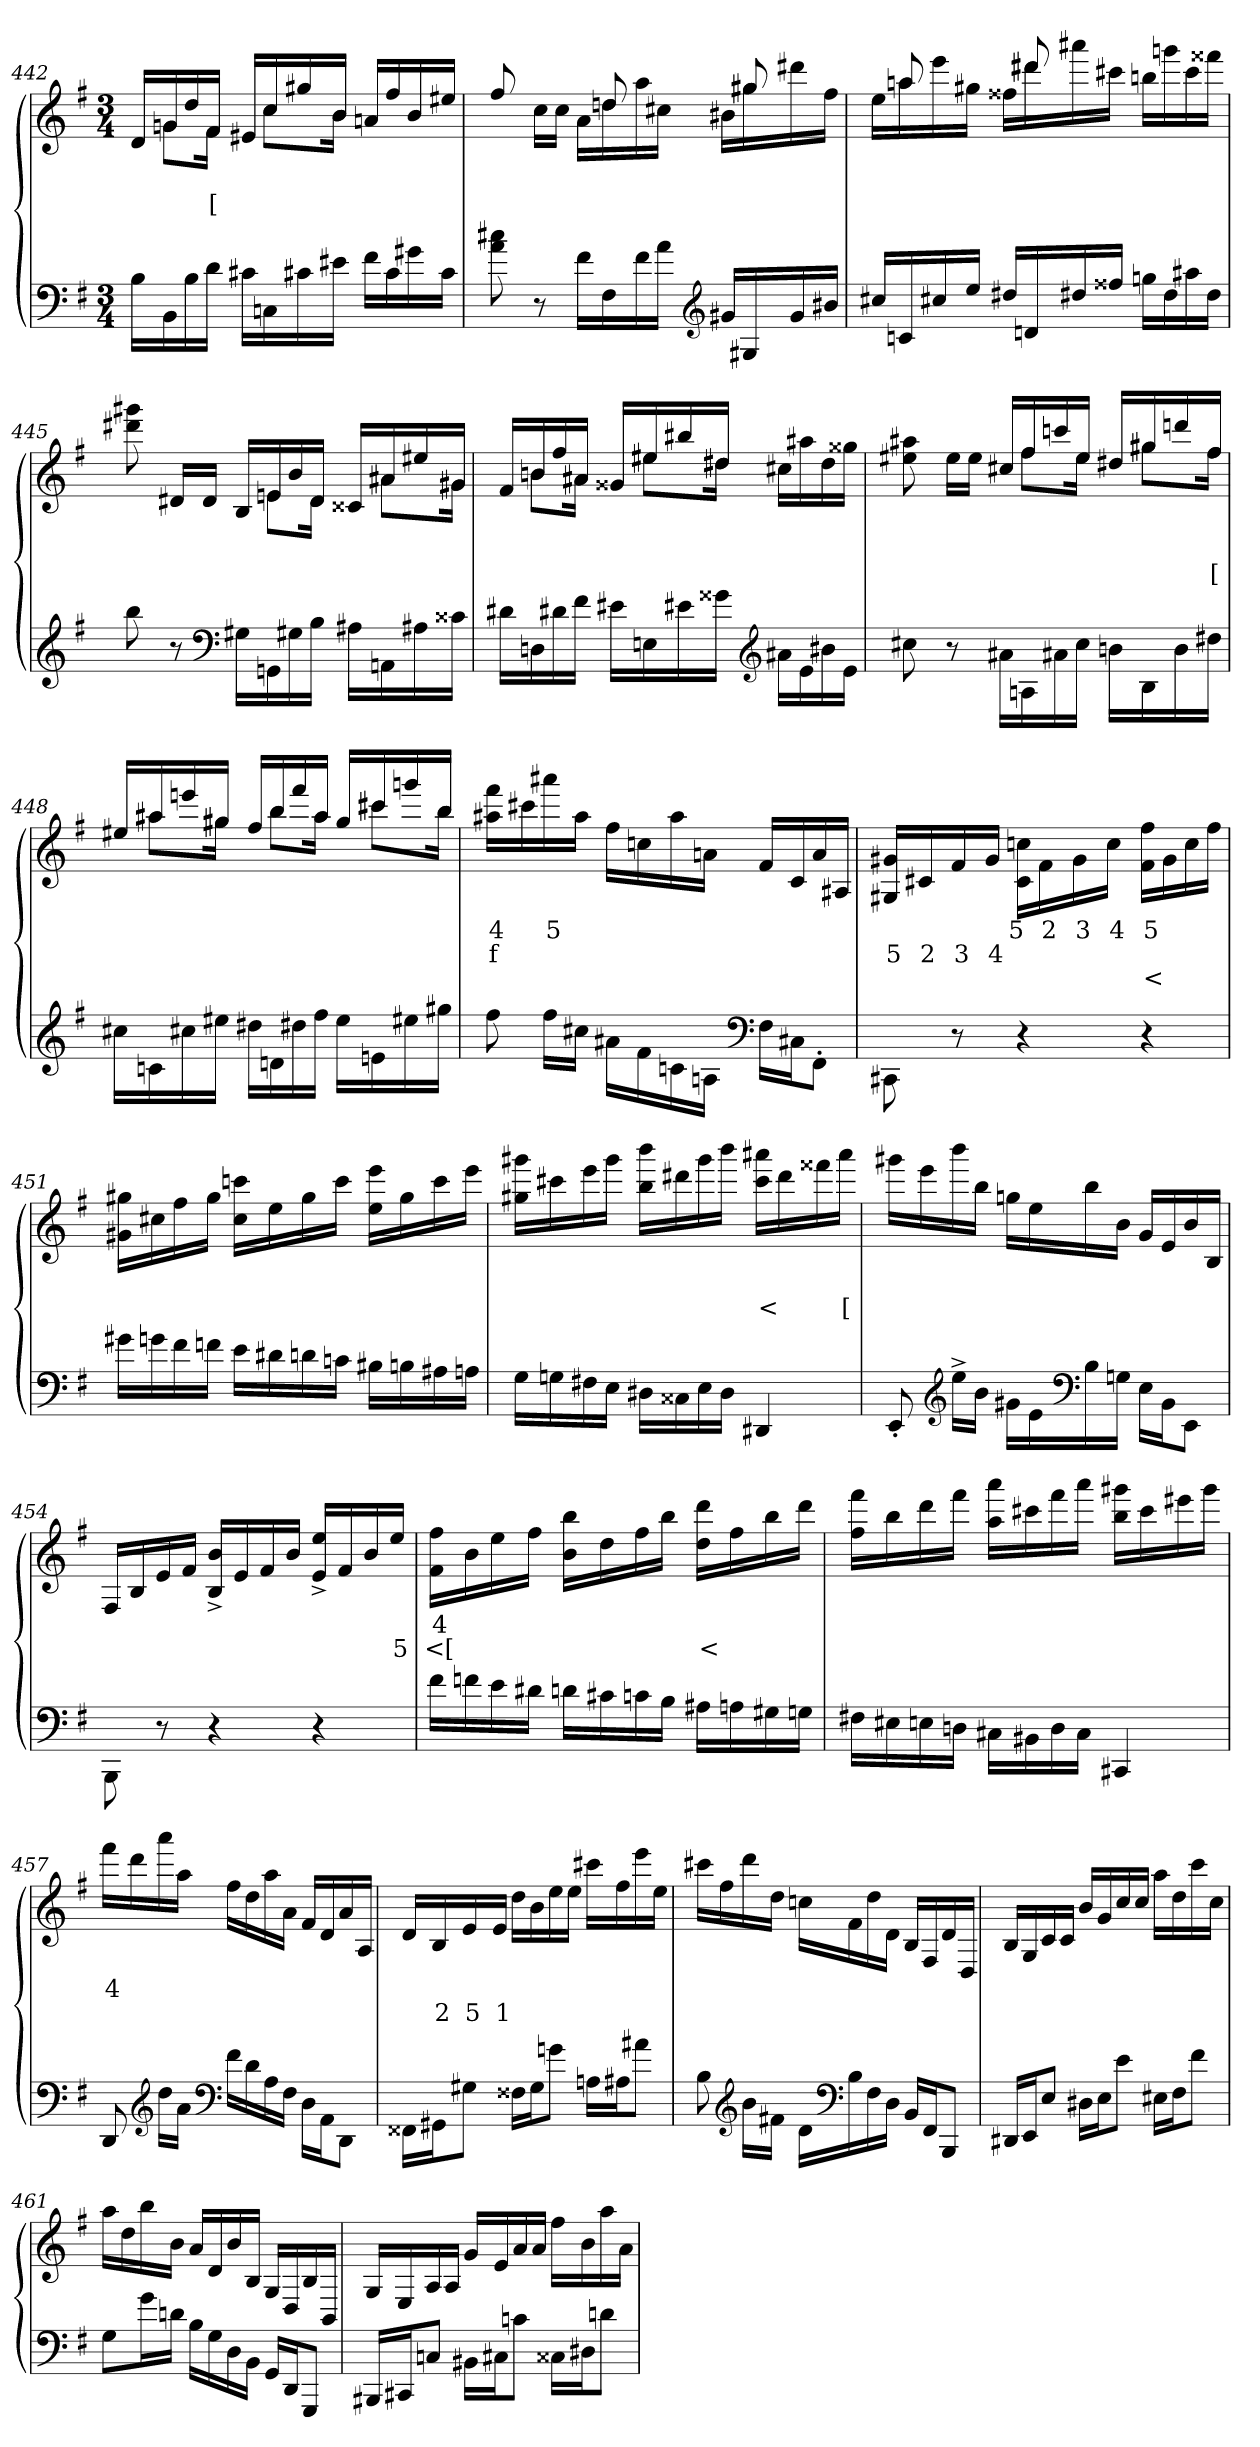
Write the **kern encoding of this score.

**kern	**kern	**text	**text	**text
*part2	*part1	*part1	*part1	*part1
*staff2	*staff1	*staff1	*staff1	*staff1
*clefF4	*clefG2	*	*	*
*k[f#]	*k[f#]	*	*	*
*M3/4	*M3/4	*	*	*
=442	=442	=442	=442	=442
*	*^	*	*	*
16BLL	16d/LL	16ryy	.	.	.
16BB	16g	8gn\L	.	.	.
16B	16dd	.	.	.	.
16dJJ	16f#JJ	16f#Jk	.	[	.
16c#XLL	16e#XLL	16ryy	.	.	.
16Cn	16cc	8ccL	.	.	.
16c#X	16gg#X	.	.	.	.
16e#XJJ	16bJJ	16bJk	.	.	.
16f#\LL	16an/LL	4ryy	.	.	.
16c#	16ff#	.	.	.	.
16g#X	16b	.	.	.	.
16c#JJ	16ee#JJ	.	.	.	.
=443	=443	=443	=443	=443	=443
8cc#X 8a	8ff#/	16ryy	.	.	.
*	*v	*v	*	*	*
8r	16cc\LL	.	.	.
.	16ccJJ	.	.	.
16f#LL	16a\LL	.	.	.
*	*^	*	*	*
16F#	16dd	8ddn/	.	.	.
16f#	16aa	.	.	.	.
16aJJ	16cc#XJJ	8ryy	.	.	.
*clefG2	*	*	*	*	*
16g#XLL	16b#X\LL	.	.	.	.
16G#	16gg#X	8gg#/	.	.	.
16g#	16ddd#X	.	.	.	.
16b#XJJ	16ff#JJ	16ryy	.	.	.
=444	=444	=444	=444	=444	=444
16cc#XLL	16ee\LL	16ryy	.	.	.
16cn	16aa	8aan/	.	.	.
16cc#X	16eee	.	.	.	.
16eeJJ	16gg#XJJ	8ryy	.	.	.
16dd#X/LL	16ff##X\LL	.	.	.	.
16dn	16ddd#X	8ddd#/	.	.	.
16dd#X	16aaa#X	.	.	.	.
16ff##XJJ	16ccc#XJJ	4ryy	.	.	.
16ggnLL	16bbn\LL	.	.	.	.
16dd#	16gggn	.	.	.	.
16aa#X	16ccc#	.	.	.	.
16dd#JJ	16fff##JJ	16ryy	.	.	.
=445	=445	=445	=445	=445	=445
8bb	8ggg#X 8ddd#X	16ryy	.	.	.
*	*v	*v	*	*	*
8r	16d#LL	.	.	.
.	16d#JJ	.	.	.
*clefF4	*	*	*	*
16G#XLL	16B/LL	.	.	.
*	*^	*	*	*
16GGn	16e	8en\L	.	.	.
16G#X	16b	.	.	.	.
16BJJ	16d#JJ	16d#Jk	.	.	.
16A#XLL	16c##X/LL	16ryy	.	.	.
16AAn	16a#X	8a#\L	.	.	.
16A#X	16ee#X	.	.	.	.
16c##XJJ	16g#JJ	16g#Jk	.	.	.
=446	=446	=446	=446	=446	=446
16d#XLL	16f#LL	16ryy	.	.	.
16Dn	16b	8bnL	.	.	.
16d#X	16ff#	.	.	.	.
16f#JJ	16a#XJJ	16a#Jk	.	.	.
16e#XLL	16g##XLL	16ryy	.	.	.
16En	16ee#X	8ee#L	.	.	.
16e#X	16bb#X	.	.	.	.
16g##XJJ	16dd#XJJ	16dd#Jk	.	.	.
*clefG2	*	*	*	*	*
16a#X\LL	16cc#XLL	4ryy	.	.	.
16e#	16aa#	.	.	.	.
16b#X	16dd#	.	.	.	.
16e#JJ	16gg##JJ	.	.	.	.
=447	=447	=447	=447	=447	=447
8cc#X	8aa#X 8ee#X	16ryy	.	.	.
*	*v	*v	*	*	*
8r	16ee#LL	.	.	.
.	16ee#JJ	.	.	.
16a#X\LL	16cc#XLL	.	.	.
*	*^	*	*	*
16An	16ff#	8ff#L	.	.	.
16a#X	16cccn	.	.	.	.
16cc#JJ	16ee#JJ	16ee#Jk	.	.	.
16bn\LL	16dd#XLL	16ryy	.	.	.
16B	16gg#X	8gg#L	.	.	.
16b	16dddn	.	.	.	.
16dd#XJJ	16ff#JJ	16ff#Jk	.	[	.
=448	=448	=448	=448	=448	=448
16cc#X\LL	16ee#XLL	16ryy	.	.	.
16cn	16aa#X	8aa#L	.	.	.
16cc#X	16eeen	.	.	.	.
16ee#XJJ	16gg#XJJ	16gg#XJk	.	.	.
16dd#X\LL	16ff#LL	16ryy	.	.	.
16dn	16bb	8bbL	.	.	.
16dd#X	16fff#	.	.	.	.
16ff#JJ	16aa#JJ	16aa#Jk	.	.	.
16ee#\LL	16gg#LL	16ryy	.	.	.
16en	16ccc#X	8ccc#L	.	.	.
16ee#X	16gggn	.	.	.	.
16gg#XJJ	16bbJJ	16bbJk	.	.	.
*	*v	*v	*	*	*
=449	=449	=449	=449	=449
8ff#	16fff# 16aa#XLL	4	f	.
.	16ccc#X	.	.	.
16ff#LL	16aaa#	5	.	.
16cc#XJJ	16aa#JJ	.	.	.
16a#X\LL	16ff#LL	.	.	.
16f#	16ccn	.	.	.
16cn	16aa#	.	.	.
16AnJJ	16anJJ	.	.	.
*clefF4	*	*	*	*
16F#\LL	16f#LL	.	.	.
16C#XJ	16c	.	.	.
8FF#'>J	16a	.	.	.
.	16A#XJJ	.	.	.
=450	=450	=450	=450	=450
8CC#X\	16g#X 16G#XLL	.	5	.
.	16c#X	.	2	.
8r	16f#	.	3	.
.	16g#JJ	.	4	.
4r	16ccn 16c#\LL	5	.	.
.	16f#	2	.	.
.	16g#	3	.	.
.	16ccJJ	4	.	.
4r	16ff# 16f#\LL	5	.	<
.	16g#	.	.	.
.	16cc	.	.	.
.	16ff#JJ	.	.	.
=451	=451	=451	=451	=451
16g#XLL	16gg#X 16g#XLL	.	.	.
16gn	16cc#X	.	.	.
16f#	16ff#	.	.	.
16fnJJ	16gg#JJ	.	.	.
16eLL	16cccn 16cc#LL	.	.	.
16d#X	16ee	.	.	.
16dn	16gg#	.	.	.
16cnJJ	16cccJJ	.	.	.
16B#XLL	16eee 16eeLL	.	.	.
16Bn	16gg#	.	.	.
16A#X	16ccc	.	.	.
16AnJJ	16eeeJJ	.	.	.
=452	=452	=452	=452	=452
16GLL	16ggg#X 16gg#XLL	.	.	.
16Gn	16ccc#X	.	.	.
16F#X	16eee	.	.	.
16EJJ	16ggg#JJ	.	.	.
16D#XLL	16bbb 16bbLL	.	.	.
16C##X	16ddd#X	.	.	.
16E	16ggg#	.	.	.
16D#JJ	16bbbJJ	.	.	.
4DD#	16aaa#X 16ccc#LL	.	<	.
.	16ddd#	.	.	.
.	16fff##X	.	.	.
.	16aaa#JJ	.	[	.
=453	=453	=453	=453	=453
8EE'>	16ggg#XLL	.	.	.
.	16eee	.	.	.
*clefG2	*	*	*	*
16ee^>LL	16bbb	.	.	.
16bJJ	16bbJJ	.	.	.
16g#X\LL	16ggnLL	.	.	.
16e	16ee	.	.	.
*clefF4	*	*	*	*
16B	16bb	.	.	.
16GnJJ	16bJJ	.	.	.
16E\LL	16gLL	.	.	.
16BBJ	16e	.	.	.
8EEJ	16b	.	.	.
.	16BJJ	.	.	.
=454	=454	=454	=454	=454
8BBB\	16F#LL	.	.	.
.	16B	.	.	.
8r	16e	.	.	.
.	16f#JJ	.	.	.
4r	16b^> 16B^>LL	.	.	.
.	16e	.	.	.
.	16f#	.	.	.
.	16bJJ	.	.	.
4r	16ee^> 16e^>LL	.	.	.
.	16f#	.	.	.
.	16b	.	.	.
.	16eeJJ	.	5	.
=455	=455	=455	=455	=455
16f#LL	16ff# 16f#LL	4	<[	.
16fn	16b	.	.	.
16e	16ee	.	.	.
16d#XJJ	16ff#JJ	.	.	.
16dnLL	16bb 16bLL	.	.	.
16c#X	16dd	.	.	.
16cn	16ff#	.	.	.
16BJJ	16bbJJ	.	.	.
16A#XLL	16ddd 16ddLL	.	<	.
16An	16ff#	.	.	.
16G#X	16bb	.	.	.
16GnJJ	16dddJJ	.	.	.
=456	=456	=456	=456	=456
16F#XLL	16fff# 16ff#LL	.	.	.
16E#X	16bb	.	.	.
16En	16ddd	.	.	.
16DnJJ	16fff#JJ	.	.	.
16C#X\LL	16aaa 16aaLL	.	.	.
16BB#X	16ccc#X	.	.	.
16D	16fff#	.	.	.
16C#JJ	16aaaJJ	.	.	.
4CC#	16ggg#X 16bbLL	.	.	.
.	16ccc#	.	.	.
.	16eee#X	.	.	.
.	16ggg#JJ	.	.	.
=457	=457	=457	=457	=457
8DD	16fff#LL	4	.	.
.	16ddd	.	.	.
*clefG2	*	*	*	*
16ddLL	16aaa	.	.	.
16aJJ	16aaJJ	.	.	.
*clefF4	*	*	*	*
16f#LL	16ff#LL	.	.	.
16d	16dd	.	.	.
16A	16aa	.	.	.
16F#JJ	16aJJ	.	.	.
16D\LL	16f#LL	.	.	.
16AAJ	16d	.	.	.
8DDJ	16a	.	.	.
.	16AJJ	.	.	.
=458	=458	=458	=458	=458
16FF##X\LL	16dLL	.	.	.
16GG#XJ	16B	.	2	.
8G#J	16e	.	5	.
.	16eJJ	.	1	.
16F##\LL	16ddLL	.	.	.
16G#J	16b	.	.	.
8gnJ	16ee	.	.	.
.	16eeJJ	.	.	.
16An\LL	16ccc#XLL	.	.	.
16A#XJ	16ff#	.	.	.
8a#J	16eee	.	.	.
.	16eeJJ	.	.	.
=459	=459	=459	=459	=459
8B	16ccc#XLL	.	.	.
.	16ff#	.	.	.
*clefG2	*	*	*	*
16b\LL	16ddd	.	.	.
16f#XJJ	16ddJJ	.	.	.
16dLL	16ccn\LL	.	.	.
*clefF4	*	*	*	*
16B	16f#	.	.	.
16F#	16dd	.	.	.
16DJJ	16dJJ	.	.	.
16BBLL	16BLL	.	.	.
16FF#J	16F#	.	.	.
8BBBJ	16d	.	.	.
.	16DJJ	.	.	.
=460	=460	=460	=460	=460
16DD#XLL	16BLL	.	.	.
16EEJ	16G	.	.	.
8EJ	16c	.	.	.
.	16cJJ	.	.	.
16D#LL	16b/LL	.	.	.
16EJ	16g	.	.	.
8eJ	16cc	.	.	.
.	16ccJJ	.	.	.
16E#XLL	16aaLL	.	.	.
16F#J	16dd	.	.	.
8f#J	16ccc	.	.	.
.	16ccJJ	.	.	.
=461	=461	=461	=461	=461
8GL	16aaLL	.	.	.
.	16dd	.	.	.
16gL	16bb	.	.	.
16dnJJ	16bJJ	.	.	.
16BLL	16aLL	.	.	.
16G	16d	.	.	.
16D	16b	.	.	.
16BBJJ	16BJJ	.	.	.
16GGLL	16GLL	.	.	.
16DDJ	16D	.	.	.
8GGGJ	16B	.	.	.
.	16BBJJ	.	.	.
=462	=462	=462	=462	=462
16BBB#XLL	16GLL	.	.	.
16CC#XJ	16E	.	.	.
8CnJ	16A	.	.	.
.	16AJJ	.	.	.
16BB#LL	16gLL	.	.	.
16C#XJ	16e	.	.	.
8cnJ	16a	.	.	.
.	16aJJ	.	.	.
16C##XLL	16ff#LL	.	.	.
16D#XJ	16b	.	.	.
8dnJ	16aa	.	.	.
.	16aJJ	.	.	.
=	=	=	=	=
*-	*-	*-	*-	*-
